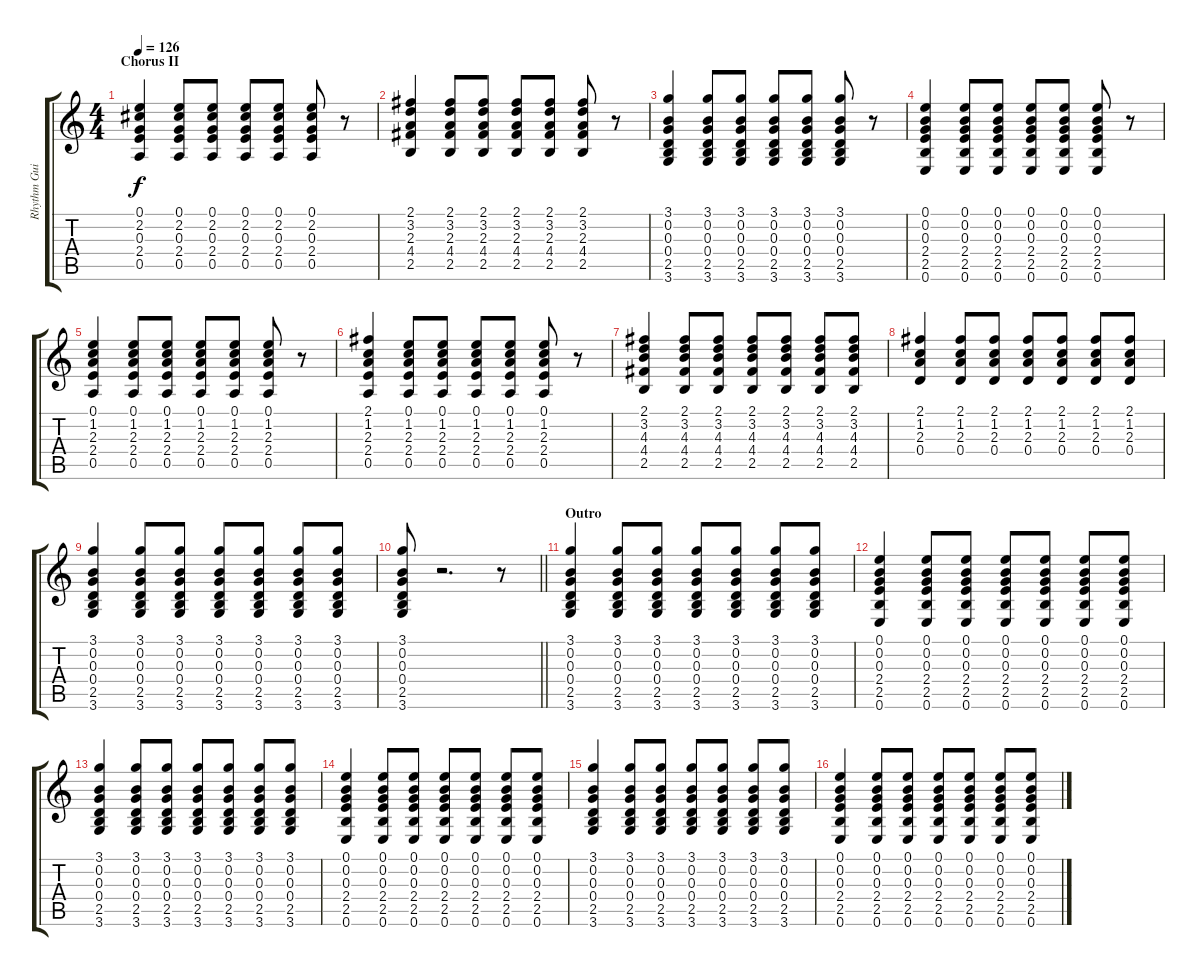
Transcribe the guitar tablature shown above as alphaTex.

\track ("Rhythm Guitar" "Rhythm Gui") {instrument acousticguitarsteel}
\staff {score tabs}
\tuning (E4 B3 G3 D3 A2 E2) {hide}
\ts (4 4)
\section ("" "Chorus II")
\tempo 126
\clef g2
\ks c
(0.1 2.2 0.3 2.4 0.5).4{dy f} (0.1 2.2 0.3 2.4 0.5).8 (0.1 2.2 0.3 2.4 0.5).8 (0.1 2.2 0.3 2.4 0.5).8 (0.1 2.2 0.3 2.4 0.5).8 (0.1 2.2 0.3 2.4 0.5).8 r.8 |
(2.1 3.2 2.3 4.4 2.5).4 (2.1 3.2 2.3 4.4 2.5).8 (2.1 3.2 2.3 4.4 2.5).8 (2.1 3.2 2.3 4.4 2.5).8 (2.1 3.2 2.3 4.4 2.5).8 (2.1 3.2 2.3 4.4 2.5).8 r.8 |
(3.1 0.2 0.3 0.4 2.5 3.6).4 (3.1 0.2 0.3 0.4 2.5 3.6).8 (3.1 0.2 0.3 0.4 2.5 3.6).8 (3.1 0.2 0.3 0.4 2.5 3.6).8 (3.1 0.2 0.3 0.4 2.5 3.6).8 (3.1 0.2 0.3 0.4 2.5 3.6).8 r.8 |
(0.1 0.2 0.3 2.4 2.5 0.6).4 (0.1 0.2 0.3 2.4 2.5 0.6).8 (0.1 0.2 0.3 2.4 2.5 0.6).8 (0.1 0.2 0.3 2.4 2.5 0.6).8 (0.1 0.2 0.3 2.4 2.5 0.6).8 (0.1 0.2 0.3 2.4 2.5 0.6).8 r.8 |
(0.1 1.2 2.3 2.4 0.5).4 (0.1 1.2 2.3 2.4 0.5).8 (0.1 1.2 2.3 2.4 0.5).8 (0.1 1.2 2.3 2.4 0.5).8 (0.1 1.2 2.3 2.4 0.5).8 (0.1 1.2 2.3 2.4 0.5).8 r.8 |
(2.1 1.2 2.3 2.4 0.5).4 (0.1 1.2 2.3 2.4 0.5).8 (0.1 1.2 2.3 2.4 0.5).8 (0.1 1.2 2.3 2.4 0.5).8 (0.1 1.2 2.3 2.4 0.5).8 (0.1 1.2 2.3 2.4 0.5).8 r.8 |
(2.1 3.2 4.3 4.4 2.5).4 (2.1 3.2 4.3 4.4 2.5).8 (2.1 3.2 4.3 4.4 2.5).8 (2.1 3.2 4.3 4.4 2.5).8 (2.1 3.2 4.3 4.4 2.5).8 (2.1 3.2 4.3 4.4 2.5).8 (2.1 3.2 4.3 4.4 2.5).8 |
(2.1 1.2 2.3 0.4).4 (2.1 1.2 2.3 0.4).8 (2.1 1.2 2.3 0.4).8 (2.1 1.2 2.3 0.4).8 (2.1 1.2 2.3 0.4).8 (2.1 1.2 2.3 0.4).8 (2.1 1.2 2.3 0.4).8 |
(3.1 0.2 0.3 0.4 2.5 3.6).4 (3.1 0.2 0.3 0.4 2.5 3.6).8 (3.1 0.2 0.3 0.4 2.5 3.6).8 (3.1 0.2 0.3 0.4 2.5 3.6).8 (3.1 0.2 0.3 0.4 2.5 3.6).8 (3.1 0.2 0.3 0.4 2.5 3.6).8 (3.1 0.2 0.3 0.4 2.5 3.6).8 |
\barLineRight lightlight
(3.1 0.2 0.3 0.4 2.5 3.6).8 r.2{d} r.8 |
\section ("" "Outro")
(3.1 0.2 0.3 0.4 2.5 3.6).4 (3.1 0.2 0.3 0.4 2.5 3.6).8 (3.1 0.2 0.3 0.4 2.5 3.6).8 (3.1 0.2 0.3 0.4 2.5 3.6).8 (3.1 0.2 0.3 0.4 2.5 3.6).8 (3.1 0.2 0.3 0.4 2.5 3.6).8 (3.1 0.2 0.3 0.4 2.5 3.6).8 |
(0.1 0.2 0.3 2.4 2.5 0.6).4 (0.1 0.2 0.3 2.4 2.5 0.6).8 (0.1 0.2 0.3 2.4 2.5 0.6).8 (0.1 0.2 0.3 2.4 2.5 0.6).8 (0.1 0.2 0.3 2.4 2.5 0.6).8 (0.1 0.2 0.3 2.4 2.5 0.6).8 (0.1 0.2 0.3 2.4 2.5 0.6).8 |
(3.1 0.2 0.3 0.4 2.5 3.6).4 (3.1 0.2 0.3 0.4 2.5 3.6).8 (3.1 0.2 0.3 0.4 2.5 3.6).8 (3.1 0.2 0.3 0.4 2.5 3.6).8 (3.1 0.2 0.3 0.4 2.5 3.6).8 (3.1 0.2 0.3 0.4 2.5 3.6).8 (3.1 0.2 0.3 0.4 2.5 3.6).8 |
(0.1 0.2 0.3 2.4 2.5 0.6).4 (0.1 0.2 0.3 2.4 2.5 0.6).8 (0.1 0.2 0.3 2.4 2.5 0.6).8 (0.1 0.2 0.3 2.4 2.5 0.6).8 (0.1 0.2 0.3 2.4 2.5 0.6).8 (0.1 0.2 0.3 2.4 2.5 0.6).8 (0.1 0.2 0.3 2.4 2.5 0.6).8 |
(3.1 0.2 0.3 0.4 2.5 3.6).4 (3.1 0.2 0.3 0.4 2.5 3.6).8 (3.1 0.2 0.3 0.4 2.5 3.6).8 (3.1 0.2 0.3 0.4 2.5 3.6).8 (3.1 0.2 0.3 0.4 2.5 3.6).8 (3.1 0.2 0.3 0.4 2.5 3.6).8 (3.1 0.2 0.3 0.4 2.5 3.6).8 |
(0.1 0.2 0.3 2.4 2.5 0.6).4 (0.1 0.2 0.3 2.4 2.5 0.6).8 (0.1 0.2 0.3 2.4 2.5 0.6).8 (0.1 0.2 0.3 2.4 2.5 0.6).8 (0.1 0.2 0.3 2.4 2.5 0.6).8 (0.1 0.2 0.3 2.4 2.5 0.6).8 (0.1 0.2 0.3 2.4 2.5 0.6).8
